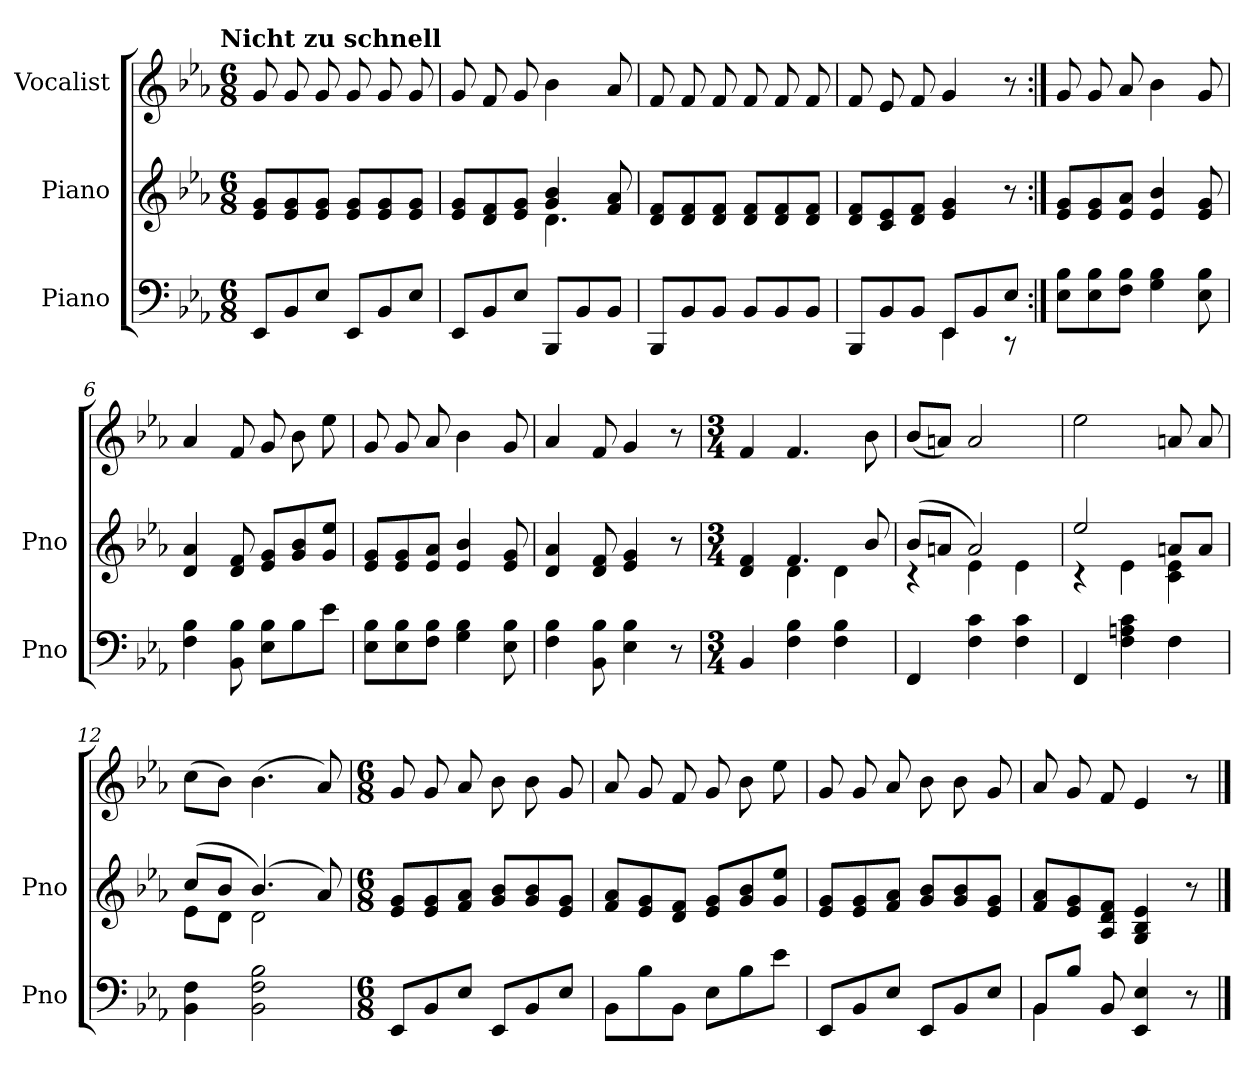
**kern	**kern	**kern
*part3	*part2	*part1
*staff3	*staff2	*staff1
*I"Piano	*I"Piano	*I"Vocalist
*I'Pno	*I'Pno	*
*clefF4	*clefG2	*clefG2
*k[b-e-a-]	*k[b-e-a-]	*k[b-e-a-]
*E-:	*E-:	*E-:
!!LO:TX:omd:t=Nicht zu schnell
*M6/8	*M6/8	*M6/8
*MM96	*MM96	*MM96
=1	=1	=1
8EE-L	8e- 8gL	8g
8BB-	8e- 8g	8g
8E-J	8e- 8gJ	8g
8EE-L	8e- 8gL	8g
8BB-	8e- 8g	8g
8E-J	8e- 8gJ	8g
=2	=2	=2
*	*^	*
8EE-L	8e- 8gL	4.ryy	8g
8BB-	8d 8f	.	8f
8E-J	8e- 8gJ	.	8g
8BBB-L	4g 4b-	4.d	4b-
8BB-	.	.	.
8BB-J	8f 8a-	.	8a-
*	*v	*v	*
=3	=3	=3
8BBB-L	8d 8fL	8f
8BB-	8d 8f	8f
8BB-J	8d 8fJ	8f
8BB-L	8d 8fL	8f
8BB-	8d 8f	8f
8BB-J	8d 8fJ	8f
=4	=4	=4
*^	*	*
8BBB-L	4.ryy	8d 8fL	8f
8BB-	.	8c 8e-	8e-
8BB-J	.	8d 8fJ	8f
8EE-L	4EE-	4e- 4g	4g
8BB-	.	.	.
8E-J	8r	8r	8r
*v	*v	*	*
=5:|!	=5:|!	=5:|!
8E- 8B-L	8e- 8gL	8g
8E- 8B-	8e- 8g	8g
8F 8B-J	8e- 8a-J	8a-
4G 4B-	4e- 4b-	4b-
8E- 8B-	8e- 8g	8g
=6	=6	=6
4F 4B-	4d 4a-	4a-
8BB- 8B-	8d 8f	8f
8E- 8B-L	8e- 8gL	8g
8B-	8g 8b-	8b-
8e-J	8g 8ee-J	8ee-
=7	=7	=7
8E- 8B-L	8e- 8gL	8g
8E- 8B-	8e- 8g	8g
8F 8B-J	8e- 8a-J	8a-
4G 4B-	4e- 4b-	4b-
8E- 8B-	8e- 8g	8g
=8	=8	=8
4F 4B-	4d 4a-	4a-
8BB- 8B-	8d 8f	8f
4E- 4B-	4e- 4g	4g
8r	8r	8r
=9	=9	=9
*M3/4	*M3/4	*M3/4
*	*	*MM60
*	*^	*
4BB-	4d 4f	4ryy	4f
4F 4B-	4.f	4d	4.f
4F 4B-	.	4d	.
.	8b-	.	8b-
=10	=10	=10	=10
4FF	(8b-L	4r	(8b-L
.	8anJ	.	8anJ)
4F 4c	2a)	4e-	2a
4F 4c	.	4e-	.
=11	=11	=11	=11
4FF	2ee-	4r	2ee-
4F 4An 4c	.	4e-	.
4F	8anL	4c 4e-	8an
.	8aJ	.	8a
=12	=12	=12	=12
4BB- 4F	(8ccL	8e-L	(8ccL
.	8b-J	8dJ	8b-J)
2BB- 2F 2B-	(4.b-)	2d	(4.b-
.	8a-)	.	8a-)
*	*v	*v	*
=13	=13	=13
*M6/8	*M6/8	*M6/8
*	*	*MM96
8EE-L	8e- 8gL	8g
8BB-	8e- 8g	8g
8E-J	8f 8a-J	8a-
8EE-L	8g 8b-L	8b-
8BB-	8g 8b-	8b-
8E-J	8e- 8gJ	8g
=14	=14	=14
8BB-L	8f 8a-L	8a-
8B-	8e- 8g	8g
8BB-J	8d 8fJ	8f
8E-L	8e- 8gL	8g
8B-	8g 8b-	8b-
8e-J	8g 8ee-J	8ee-
=15	=15	=15
8EE-L	8e- 8gL	8g
8BB-	8e- 8g	8g
8E-J	8f 8a-J	8a-
8EE-L	8g 8b-L	8b-
8BB-	8g 8b-	8b-
8E-J	8e- 8gJ	8g
=16	=16	=16
*^	*	*
8BB-L	4BB-	8f 8a-L	8a-
8B-J	.	8e- 8g	8g
8BB-	2ryy	8A- 8d 8fJ	8f
4EE- 4E-	.	4G 4B- 4e-	4e-
8r	.	8r	8r
*v	*v	*	*
==	==	==
*-	*-	*-
